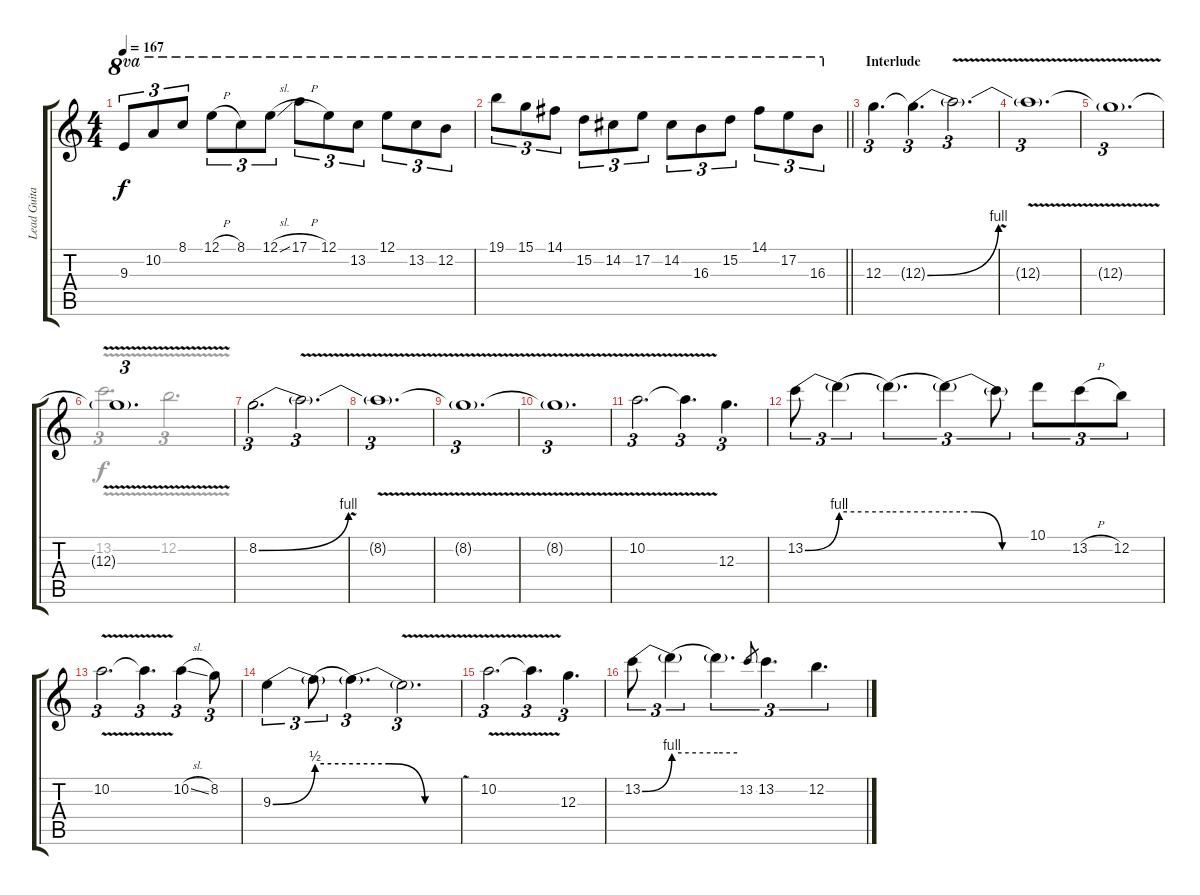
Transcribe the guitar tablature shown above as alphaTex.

\track ("Lead Guitar 2 (Broderick)" "Lead Guita") {instrument distortionguitar}
\staff {score tabs}
\tuning (E4 B3 G3 D3 A2 E2) {hide}
\voice
\ts (4 4)
\tempo 167
\clef g2
\ks c
9.3.8{tu (3 2) ot 8va dy f} 10.2.8{tu (3 2) ot 8va} 8.1.8{tu (3 2) ot 8va} 12.1{h}.8{tu (3 2) ot 8va} 8.1.8{tu (3 2) ot 8va} 12.1{sl}.8{tu (3 2) ot 8va} 17.1{h}.8{tu (3 2) ot 8va} 12.1.8{tu (3 2) ot 8va} 13.2.8{tu (3 2) ot 8va} 12.1.8{tu (3 2) ot 8va} 13.2.8{tu (3 2) ot 8va} 12.2.8{tu (3 2) ot 8va} |
\barLineRight lightlight
19.1.8{tu (3 2) ot 8va} 15.1.8{tu (3 2) ot 8va} 14.1.8{tu (3 2) ot 8va} 15.2.8{tu (3 2) ot 8va} 14.2.8{tu (3 2) ot 8va} 17.2.8{tu (3 2) ot 8va} 14.2.8{tu (3 2) ot 8va} 16.3.8{tu (3 2) ot 8va} 15.2.8{tu (3 2) ot 8va} 14.1.8{tu (3 2) ot 8va} 17.2.8{tu (3 2) ot 8va} 16.3.8{tu (3 2) ot 8va} |
\section ("" "Interlude")
12.3.4{d tu (3 2)} 12.3{be (bend 0 0 60 4) t}.4{d tu (3 2)} 12.3{v t}.2{d tu (3 2)} |
12.3{v t}.1{d tu (3 2)} |
12.3{v t}.1{d tu (3 2)} |
12.3{v t}.1{d tu (3 2)} |
8.2{be (bend 0 0 60 4)}.2{d tu (3 2)} 8.2{v t}.2{d tu (3 2)} |
8.2{v t}.1{d tu (3 2)} |
8.2{v t}.1{d tu (3 2)} |
8.2{v t}.1{d tu (3 2)} |
10.2{v}.2{d tu (3 2)} 10.2{v t}.4{d tu (3 2)} 12.3.4{d tu (3 2)} |
13.2{be (bend 0 0 60 4)}.8{tu (3 2)} 13.2{be (hold 0 4 60 4) t}.4{tu (3 2)} 13.2{be (hold 0 4 60 4) t}.4{d tu (3 2)} 13.2{be (custom 0 4 20 4 40 0 60 0) t}.4{tu (3 2)} 13.2{t}.8{tu (3 2)} 10.1.8{tu (3 2)} 13.2{h}.8{tu (3 2)} 12.2.8{tu (3 2)} |
10.2{v}.2{d tu (3 2)} 10.2{v t}.4{d tu (3 2)} 10.2{sl}.4{tu (3 2)} 8.2.8{tu (3 2)} |
9.3{be (bend 0 0 60 2)}.4{tu (3 2)} 9.3{be (hold 0 2 60 2) t}.8{tu (3 2)} 9.3{be (custom 0 2 20 2 40 0 60 0) t}.4{d tu (3 2)} 9.3{v t}.2{d tu (3 2)} |
10.2{v}.2{d tu (3 2)} 10.2{v t}.4{d tu (3 2)} 12.3.4{d tu (3 2)} |
13.2{be (bend 0 0 60 4)}.8{tu (3 2)} 13.2{be (hold 0 4 60 4) t}.4{tu (3 2)} 13.2{be (hold 0 4 60 4) t}.4{d tu (3 2)} 13.2.8{gr} 13.2.4{d tu (3 2)} 12.2.4{d tu (3 2)}
\voice
\clef g2
\ottava regular
\simile none
\ks c
|
\barLineRight lightlight
|
|
|
|
13.2{v}.2{d tu (3 2)} 12.2{v}.2{d tu (3 2)} |
|
|
|
|
|
|
|
|
|
